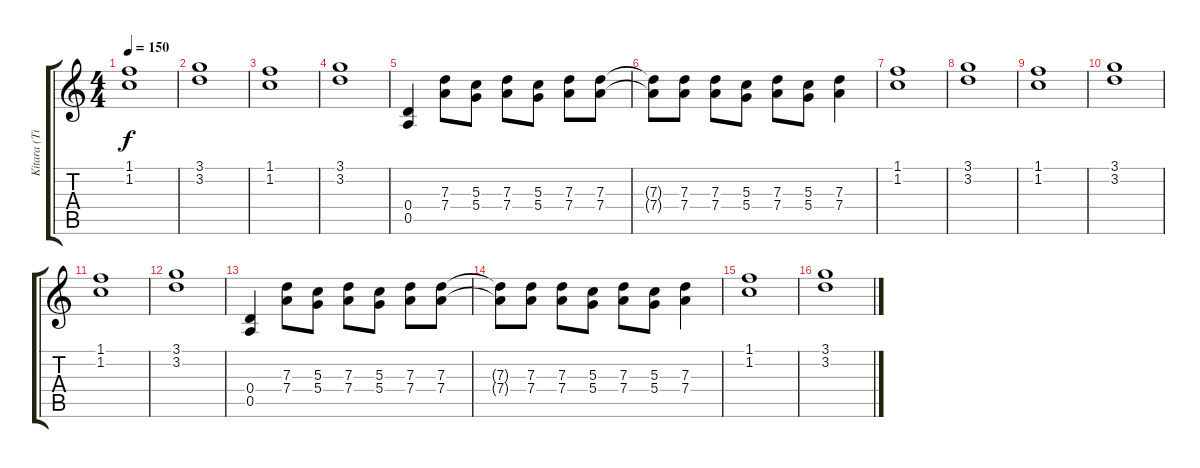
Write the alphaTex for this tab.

\track ("Kitara (Timo Rautiainen)" "Kitara (Ti") {instrument distortionguitar}
\staff {score tabs}
\tuning (E4 B3 G3 D3 A2 E2) {hide}
\ts (4 4)
\tempo 150
\clef g2
\ks c
(1.1 1.2).1{dy f} |
(3.1 3.2).1 |
(1.1 1.2).1 |
(3.1 3.2).1 |
(0.4 0.5).4 (7.3 7.4).8 (5.3 5.4).8 (7.3 7.4).8 (5.3 5.4).8 (7.3 7.4).8 (7.3 7.4).8 |
(7.3{t} 7.4{t}).8 (7.3 7.4).8 (7.3 7.4).8 (5.3 5.4).8 (7.3 7.4).8 (5.3 5.4).8 (7.3 7.4).4 |
(1.1 1.2).1 |
(3.1 3.2).1 |
(1.1 1.2).1 |
(3.1 3.2).1 |
(1.1 1.2).1 |
(3.1 3.2).1 |
(0.4 0.5).4 (7.3 7.4).8 (5.3 5.4).8 (7.3 7.4).8 (5.3 5.4).8 (7.3 7.4).8 (7.3 7.4).8 |
(7.3{t} 7.4{t}).8 (7.3 7.4).8 (7.3 7.4).8 (5.3 5.4).8 (7.3 7.4).8 (5.3 5.4).8 (7.3 7.4).4 |
(1.1 1.2).1 |
(3.1 3.2).1
